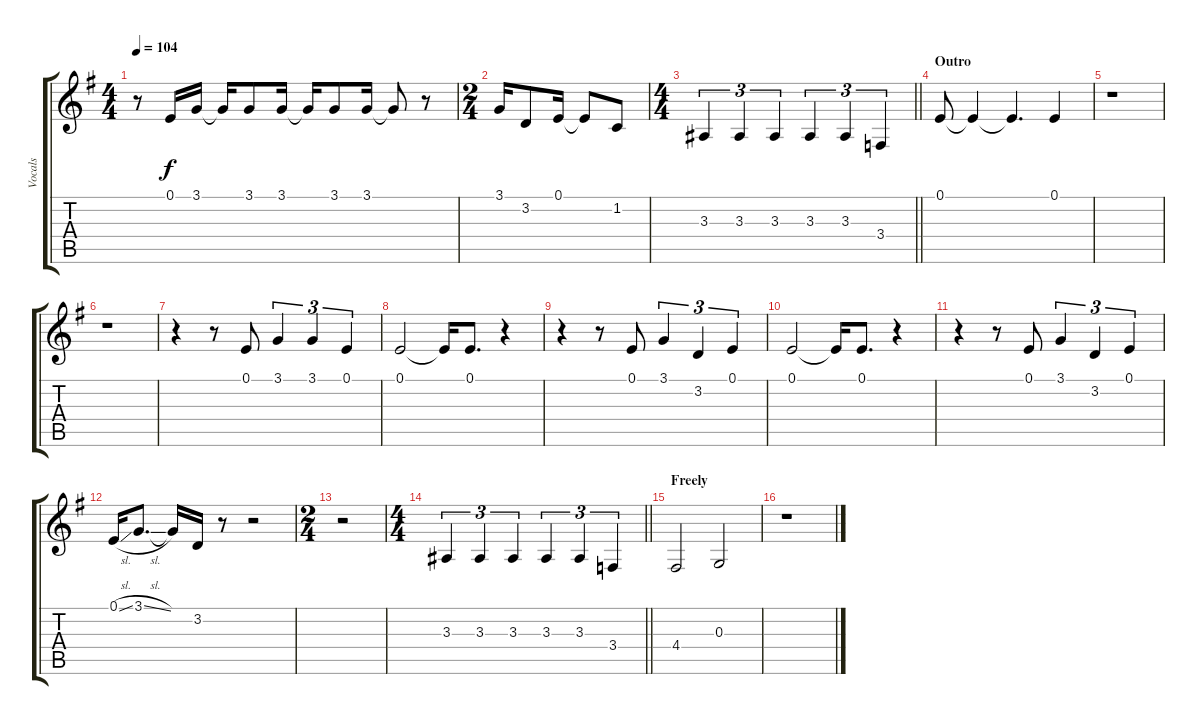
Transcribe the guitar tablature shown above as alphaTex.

\track ("Vocals" "Vocals") {instrument lead6voice}
\staff {score tabs}
\tuning (E4 B3 G3 D3 A2 E2) {hide}
\ts (4 4)
\tempo 104
\clef g2
\ks eminor
r.8{dy f} 0.1.16 3.1.16 3.1{t}.16 3.1.8 3.1.16 3.1{t}.16 3.1.8 3.1.16 3.1{t}.8 r.8 |
\ts (2 4)
3.1.16 3.2.8 0.1.16 0.1{t}.8 1.2.8 |
\ts (4 4)
\barLineRight lightlight
3.3.4{tu (3 2)} 3.3.4{tu (3 2)} 3.3.4{tu (3 2)} 3.3.4{tu (3 2)} 3.3.4{tu (3 2)} 3.4.4{tu (3 2)} |
\section ("" "Outro")
0.1.8 0.1{t}.4 0.1{t}.4{d} 0.1.4 |
r.1 |
r.1 |
r.4 r.8 0.1.8 3.1.4{tu (3 2)} 3.1.4{tu (3 2)} 0.1.4{tu (3 2)} |
0.1.2 0.1{t}.16 0.1.8{d} r.4 |
r.4 r.8 0.1.8 3.1.4{tu (3 2)} 3.2.4{tu (3 2)} 0.1.4{tu (3 2)} |
0.1.2 0.1{t}.16 0.1.8{d} r.4 |
r.4 r.8 0.1.8 3.1.4{tu (3 2)} 3.2.4{tu (3 2)} 0.1.4{tu (3 2)} |
0.1{sl}.16 3.1{sl}.8{d} 3.1{t}.16 3.2.16 r.8 r.2 |
\ts (2 4)
r.2 |
\ts (4 4)
\barLineRight lightlight
3.3.4{tu (3 2)} 3.3.4{tu (3 2)} 3.3.4{tu (3 2)} 3.3.4{tu (3 2)} 3.3.4{tu (3 2)} 3.4.4{tu (3 2)} |
\section ("" "Freely")
4.4.2 0.3.2 |
r.1
